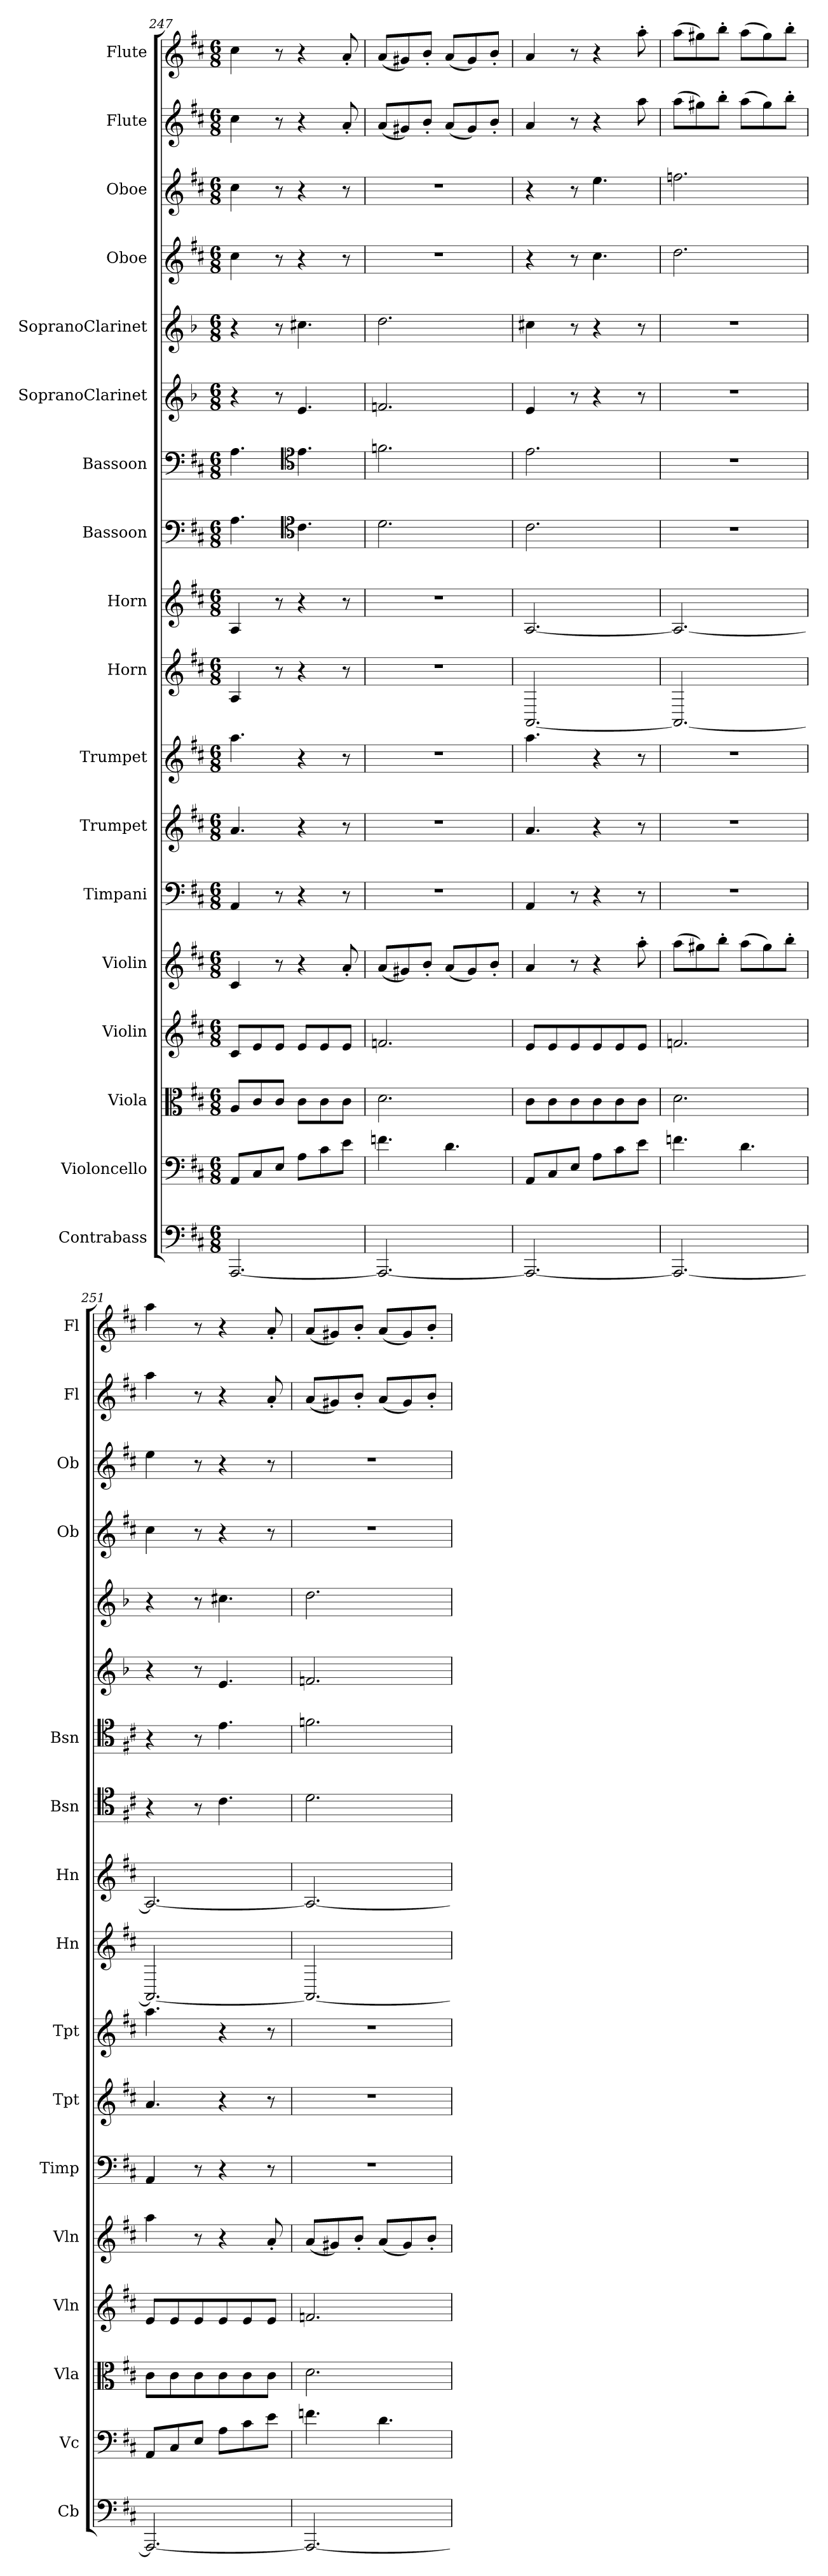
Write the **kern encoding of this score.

**kern	**kern	**kern	**kern	**kern	**kern	**kern	**kern	**kern	**kern	**kern	**kern	**kern	**kern	**kern	**kern	**kern	**kern
*part18	*part17	*part16	*part15	*part14	*part13	*part12	*part11	*part10	*part9	*part8	*part7	*part6	*part5	*part4	*part3	*part2	*part1
*staff18	*staff17	*staff16	*staff15	*staff14	*staff13	*staff12	*staff11	*staff10	*staff9	*staff8	*staff7	*staff6	*staff5	*staff4	*staff3	*staff2	*staff1
*I"Contrabass	*I"Violoncello	*I"Viola	*I"Violin	*I"Violin	*I"Timpani	*I"Trumpet	*I"Trumpet	*I"Horn	*I"Horn	*I"Bassoon	*I"Bassoon	*I"SopranoClarinet	*I"SopranoClarinet	*I"Oboe	*I"Oboe	*I"Flute	*I"Flute
*I'Cb	*I'Vc	*I'Vla	*I'Vln	*I'Vln	*I'Timp	*I'Tpt	*I'Tpt	*I'Hn	*I'Hn	*I'Bsn	*I'Bsn	*	*	*I'Ob	*I'Ob	*I'Fl	*I'Fl
*clefF4	*clefF4	*clefC3	*clefG2	*clefG2	*clefF4	*clefG2	*clefG2	*clefG2	*clefG2	*clefF4	*clefF4	*clefG2	*clefG2	*clefG2	*clefG2	*clefG2	*clefG2
*k[f#c#]	*k[f#c#]	*k[f#c#]	*k[f#c#]	*k[f#c#]	*k[f#c#]	*k[f#c#]	*k[f#c#]	*k[f#c#]	*k[f#c#]	*k[f#c#]	*k[f#c#]	*k[b-]	*k[b-]	*k[f#c#]	*k[f#c#]	*k[f#c#]	*k[f#c#]
*M6/8	*M6/8	*M6/8	*M6/8	*M6/8	*M6/8	*M6/8	*M6/8	*M6/8	*M6/8	*M6/8	*M6/8	*M6/8	*M6/8	*M6/8	*M6/8	*M6/8	*M6/8
=247	=247	=247	=247	=247	=247	=247	=247	=247	=247	=247	=247	=247	=247	=247	=247	=247	=247
[2.AAA/	8AA/L	8A/L	8c#/L	4c#/	4AA/	4.a/	4.aa\	4A/	4A/	4.A\	4.A\	4r	4r	4cc#\	4cc#\	4cc#\	4cc#\
.	8C#/	8c#/	8e/	.	.	.	.	.	.	.	.	.	.	.	.	.	.
.	8E/J	8c#/J	8e/J	8r	8r	.	.	8r	8r	.	.	8r	8r	8r	8r	8r	8r
*	*	*	*	*	*	*	*	*	*	*clefC4	*clefC4	*	*	*	*	*	*
.	8A\L	8c#\L	8e/L	4r	4r	4r	4r	4r	4r	4.c#\	4.e\	4.e/	4.cc#X\	4r	4r	4r	4r
.	8c#\	8c#\	8e/	.	.	.	.	.	.	.	.	.	.	.	.	.	.
.	8e\J	8c#\J	8e/J	8a'/	8r	8r	8r	8r	8r	.	.	.	.	8r	8r	8a'/	8a'/
=248	=248	=248	=248	=248	=248	=248	=248	=248	=248	=248	=248	=248	=248	=248	=248	=248	=248
2.AAA/_	4.fn\	2.d\	2.fn/	(8a/L	2.r	2.r	2.r	2.r	2.r	2.d\	2.fn\	2.fn/	2.dd\	2.r	2.r	(8a/L	(8a/L
.	.	.	.	8g#X/)	.	.	.	.	.	.	.	.	.	.	.	8g#X/)	8g#X/)
.	.	.	.	8b'/J	.	.	.	.	.	.	.	.	.	.	.	8b'/J	8b'/J
.	4.d\	.	.	(8a/L	.	.	.	.	.	.	.	.	.	.	.	(8a/L	(8a/L
.	.	.	.	8g#/)	.	.	.	.	.	.	.	.	.	.	.	8g#/)	8g#/)
.	.	.	.	8b'/J	.	.	.	.	.	.	.	.	.	.	.	8b'/J	8b'/J
=249	=249	=249	=249	=249	=249	=249	=249	=249	=249	=249	=249	=249	=249	=249	=249	=249	=249
2.AAA/_	8AA/L	8c#\L	8e/L	4a/	4AA/	4.a/	4.aa\	[2.AA/	[2.A/	2.c#\	2.e\	4e/	4cc#X\	4r	4r	4a/	4a/
.	8C#/	8c#\	8e/	.	.	.	.	.	.	.	.	.	.	.	.	.	.
.	8E/J	8c#\	8e/	8r	8r	.	.	.	.	.	.	8r	8r	8r	8r	8r	8r
.	8A\L	8c#\	8e/	4r	4r	4r	4r	.	.	.	.	4r	4r	4.cc#\	4.ee\	4r	4r
.	8c#\	8c#\	8e/	.	.	.	.	.	.	.	.	.	.	.	.	.	.
.	8e\J	8c#\J	8e/J	8aa'\	8r	8r	8r	.	.	.	.	8r	8r	.	.	8aa\	8aa'\
=250	=250	=250	=250	=250	=250	=250	=250	=250	=250	=250	=250	=250	=250	=250	=250	=250	=250
2.AAA/_	4.fn\	2.d\	2.fn/	(8aa\L	2.r	2.r	2.r	2.AA/_	2.A/_	2.r	2.r	2.r	2.r	2.dd\	2.ffn\	(8aa\L	(8aa\L
.	.	.	.	8gg#X\)	.	.	.	.	.	.	.	.	.	.	.	8gg#X\)	8gg#X\)
.	.	.	.	8bb'\J	.	.	.	.	.	.	.	.	.	.	.	8bb'\J	8bb'\J
.	4.d\	.	.	(8aa\L	.	.	.	.	.	.	.	.	.	.	.	(8aa\L	(8aa\L
.	.	.	.	8gg#\)	.	.	.	.	.	.	.	.	.	.	.	8gg#\)	8gg#\)
.	.	.	.	8bb'\J	.	.	.	.	.	.	.	.	.	.	.	8bb'\J	8bb'\J
=251	=251	=251	=251	=251	=251	=251	=251	=251	=251	=251	=251	=251	=251	=251	=251	=251	=251
2.AAA/_	8AA/L	8c#\L	8e/L	4aa\	4AA/	4.a/	4.aa\	2.AA/_	2.A/_	4r	4r	4r	4r	4cc#\	4ee\	4aa\	4aa\
.	8C#/	8c#\	8e/	.	.	.	.	.	.	.	.	.	.	.	.	.	.
.	8E/J	8c#\	8e/	8r	8r	.	.	.	.	8r	8r	8r	8r	8r	8r	8r	8r
.	8A\L	8c#\	8e/	4r	4r	4r	4r	.	.	4.c#\	4.e\	4.e/	4.cc#X\	4r	4r	4r	4r
.	8c#\	8c#\	8e/	.	.	.	.	.	.	.	.	.	.	.	.	.	.
.	8e\J	8c#\J	8e/J	8a'/	8r	8r	8r	.	.	.	.	.	.	8r	8r	8a'/	8a'/
=252	=252	=252	=252	=252	=252	=252	=252	=252	=252	=252	=252	=252	=252	=252	=252	=252	=252
2.AAA/_	4.fn\	2.d\	2.fn/	(8a/L	2.r	2.r	2.r	2.AA/_	2.A/_	2.d\	2.fn\	2.fn/	2.dd\	2.r	2.r	(8a/L	(8a/L
.	.	.	.	8g#X/)	.	.	.	.	.	.	.	.	.	.	.	8g#X/)	8g#X/)
.	.	.	.	8b'/J	.	.	.	.	.	.	.	.	.	.	.	8b'/J	8b'/J
.	4.d\	.	.	(8a/L	.	.	.	.	.	.	.	.	.	.	.	(8a/L	(8a/L
.	.	.	.	8g#/)	.	.	.	.	.	.	.	.	.	.	.	8g#/)	8g#/)
.	.	.	.	8b'/J	.	.	.	.	.	.	.	.	.	.	.	8b'/J	8b'/J
=	=	=	=	=	=	=	=	=	=	=	=	=	=	=	=	=	=
*-	*-	*-	*-	*-	*-	*-	*-	*-	*-	*-	*-	*-	*-	*-	*-	*-	*-
